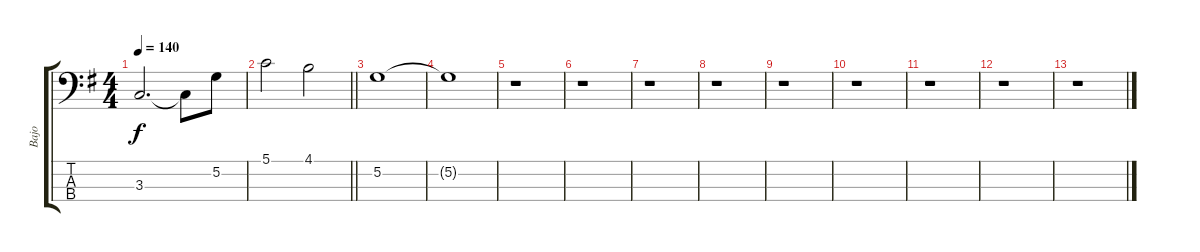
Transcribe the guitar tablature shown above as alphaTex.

\track ("Bajo" "Bajo") {instrument electricbassfinger}
\staff {score tabs}
\tuning (G2 D2 A1 E1) {hide}
\ts (4 4)
\tempo 140
\clef f4
\ks g
3.3.2{d dy f} 3.3{t}.8 5.2.8 |
\barLineRight lightlight
5.1.2 4.1.2 |
5.2.1{volume 4} |
5.2{t}.1 |
r.1 |
r.1 |
r.1 |
r.1 |
r.1 |
r.1 |
r.1 |
r.1 |
r.1
